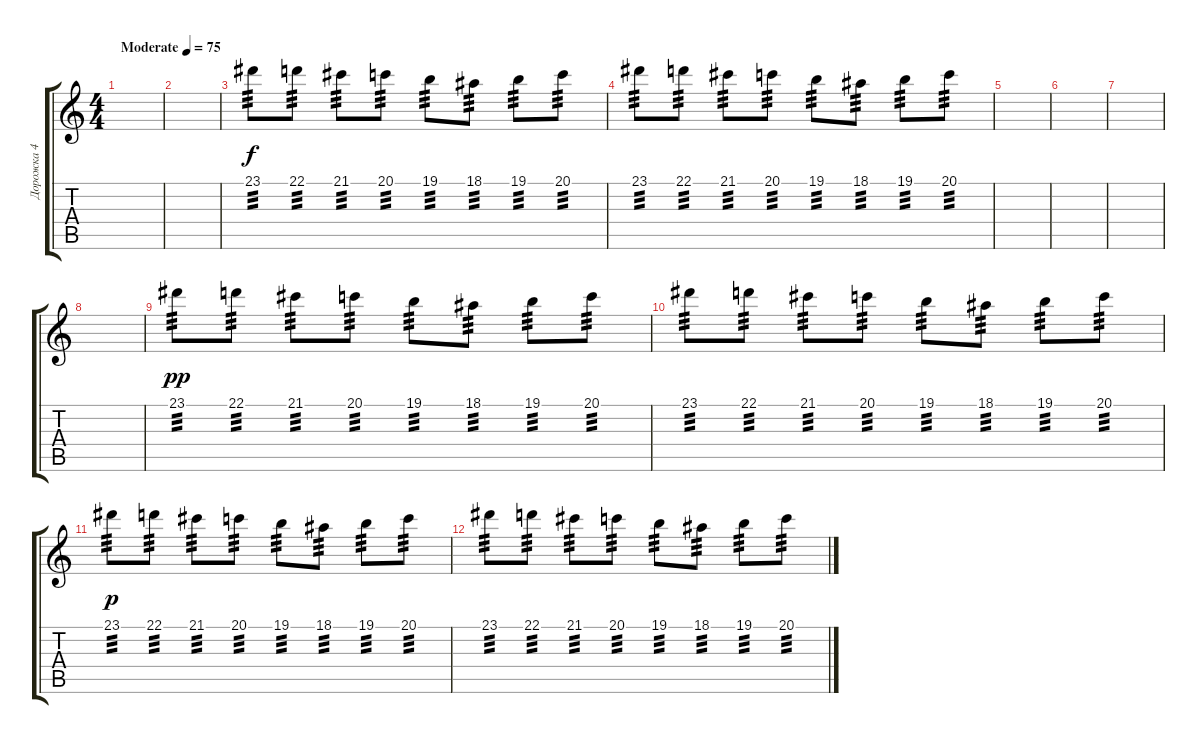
\track ("Дорожка 4" "Дорожка 4") {instrument birdtweet}
\staff {score tabs}
\tuning (E4 B3 G3 D3 A2 D2) {hide}
\ts (4 4)
\tempo (75 "Moderate")
\clef g2
\ks c
|
|
23.1.8{tp 3 volume 11} 22.1.8{tp 3} 21.1.8{tp 3 volume 0} 20.1.8{tp 3} 19.1.8{tp 3} 18.1.8{tp 3 volume 7} 19.1.8{tp 3} 20.1.8{tp 3} |
23.1.8{tp 3 volume 16} 22.1.8{tp 3} 21.1.8{tp 3 volume 4} 20.1.8{tp 3} 19.1.8{tp 3} 18.1.8{tp 3 volume 9} 19.1.8{tp 3} 20.1.8{tp 3} |
|
|
|
|
23.1.8{tp 3 dy pp volume 11} 22.1.8{tp 3} 21.1.8{tp 3 volume 0} 20.1.8{tp 3} 19.1.8{tp 3} 18.1.8{tp 3 volume 7} 19.1.8{tp 3} 20.1.8{tp 3} |
23.1.8{tp 3 volume 16} 22.1.8{tp 3} 21.1.8{tp 3 volume 4} 20.1.8{tp 3} 19.1.8{tp 3} 18.1.8{tp 3 volume 9} 19.1.8{tp 3} 20.1.8{tp 3} |
23.1.8{tp 3 dy p volume 11} 22.1.8{tp 3} 21.1.8{tp 3 volume 0} 20.1.8{tp 3} 19.1.8{tp 3} 18.1.8{tp 3 volume 7} 19.1.8{tp 3} 20.1.8{tp 3} |
23.1.8{tp 3 volume 16} 22.1.8{tp 3} 21.1.8{tp 3 volume 4} 20.1.8{tp 3} 19.1.8{tp 3} 18.1.8{tp 3 volume 9} 19.1.8{tp 3} 20.1.8{tp 3}
